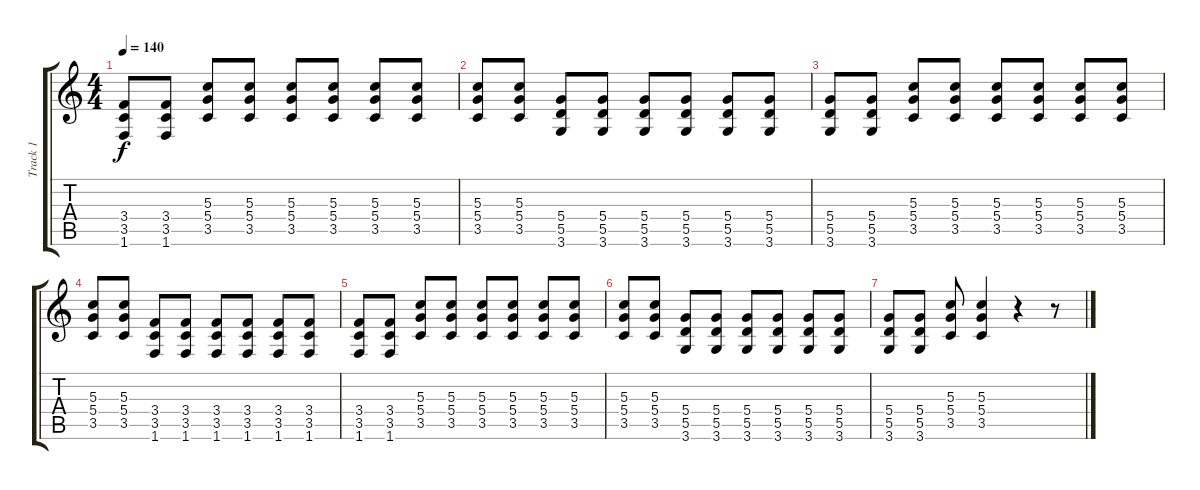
\track ("Track 1" "Track 1") {instrument acousticguitarnylon}
\staff {score tabs}
\tuning (E4 B3 G3 D3 A2 E2) {hide}
\ts (4 4)
\tempo 140
\clef g2
\ks c
(3.4 3.5 1.6).8{dy f} (3.4 3.5 1.6).8 (5.3 5.4 3.5).8 (5.3 5.4 3.5).8 (5.3 5.4 3.5).8 (5.3 5.4 3.5).8 (5.3 5.4 3.5).8 (5.3 5.4 3.5).8 |
(5.3 5.4 3.5).8 (5.3 5.4 3.5).8 (5.4 5.5 3.6).8 (5.4 5.5 3.6).8 (5.4 5.5 3.6).8 (5.4 5.5 3.6).8 (5.4 5.5 3.6).8 (5.4 5.5 3.6).8 |
(5.4 5.5 3.6).8 (5.4 5.5 3.6).8 (5.3 5.4 3.5).8 (5.3 5.4 3.5).8 (5.3 5.4 3.5).8 (5.3 5.4 3.5).8 (5.3 5.4 3.5).8 (5.3 5.4 3.5).8 |
(5.3 5.4 3.5).8 (5.3 5.4 3.5).8 (3.4 3.5 1.6).8 (3.4 3.5 1.6).8 (3.4 3.5 1.6).8 (3.4 3.5 1.6).8 (3.4 3.5 1.6).8 (3.4 3.5 1.6).8 |
(3.4 3.5 1.6).8 (3.4 3.5 1.6).8 (5.3 5.4 3.5).8 (5.3 5.4 3.5).8 (5.3 5.4 3.5).8 (5.3 5.4 3.5).8 (5.3 5.4 3.5).8 (5.3 5.4 3.5).8 |
(5.3 5.4 3.5).8 (5.3 5.4 3.5).8 (5.4 5.5 3.6).8 (5.4 5.5 3.6).8 (5.4 5.5 3.6).8 (5.4 5.5 3.6).8 (5.4 5.5 3.6).8 (5.4 5.5 3.6).8 |
(5.4 5.5 3.6).8 (5.4 5.5 3.6).8 (5.3 5.4 3.5).8 (5.3 5.4 3.5).4 r.4 r.8
